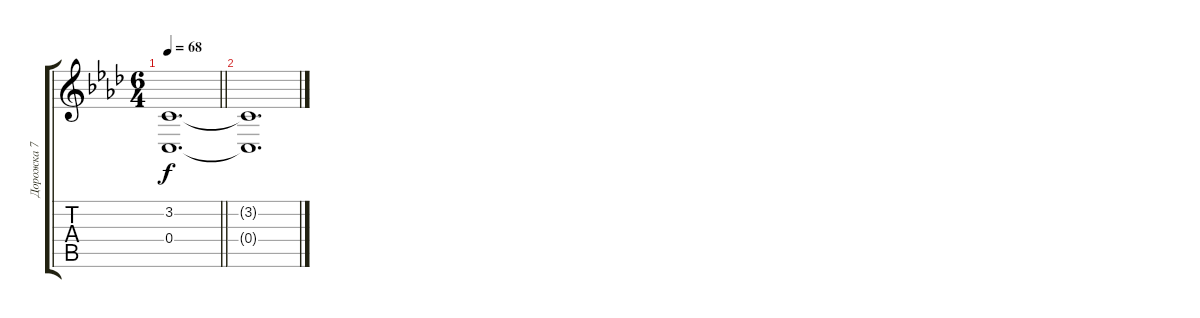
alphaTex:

\track ("Дорожка 7" "Дорожка 7") {instrument pad2warm}
\staff {score tabs}
\tuning (D4 A3 F3 C3 G2 C2) {hide}
\ts (6 4)
\tempo 68
\clef g2
\barLineRight lightlight
\ks fminor
(3.2 0.4).1{d dy f} |
(3.2{t} 0.4{t}).1{d}
